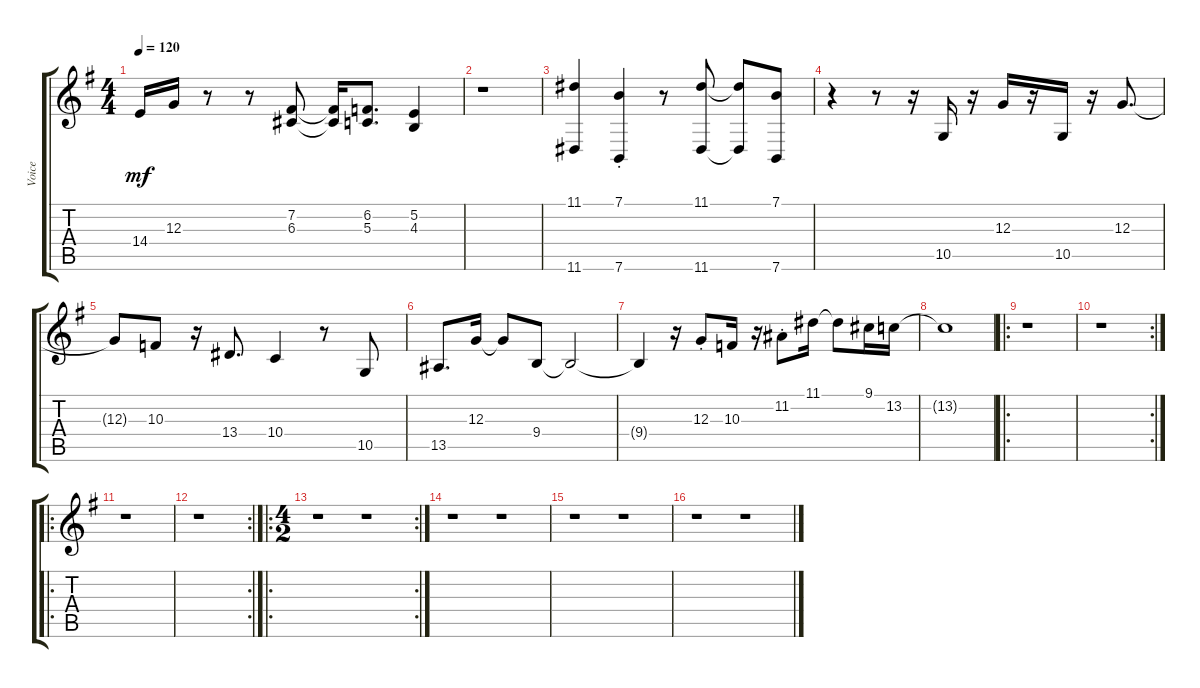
\track ("Voice" "Voice") {instrument choiraahs}
\staff {score tabs}
\tuning (E4 B3 G3 D3 A2 E2) {hide}
\ts (4 4)
\tempo 120
\clef g2
\ks g
14.4.16{dy mf} 12.3.16 r.8 r.8 (7.2 6.3).8 (7.2{t} 6.3{t}).16 (6.2 5.3).8{d} (5.2 4.3).4 |
r.1 |
(11.1 11.6).4 (7.1{st} 7.6{st}).4 r.8 (11.1 11.6).8 (11.1{t} 11.6{t}).8 (7.1 7.6).8 |
r.4 r.8 r.16 10.5.16 r.16 12.3.16 r.16 10.5.16 r.16 12.3.8{d} |
12.3{t}.8 10.3.8 r.16 13.4.8{d} 10.4.4 r.8 10.5.8 |
13.5.8{d} 12.3.16 12.3{t}.8 9.4.8 9.4{t}.2 |
9.4{t}.4 r.16 12.3{st}.8 10.3.16 r.16 11.2{st}.8 11.1.16 11.1{t}.8 9.1.16 13.2.16 |
13.2{t}.1 |
\ro
r.1 |
\rc 2
r.1 |
\ro
r.1 |
\rc 2
r.1 |
\ro
\rc 2
\ts (4 2)
r.1 r.1 |
r.1 r.1 |
r.1 r.1 |
r.1 r.1
